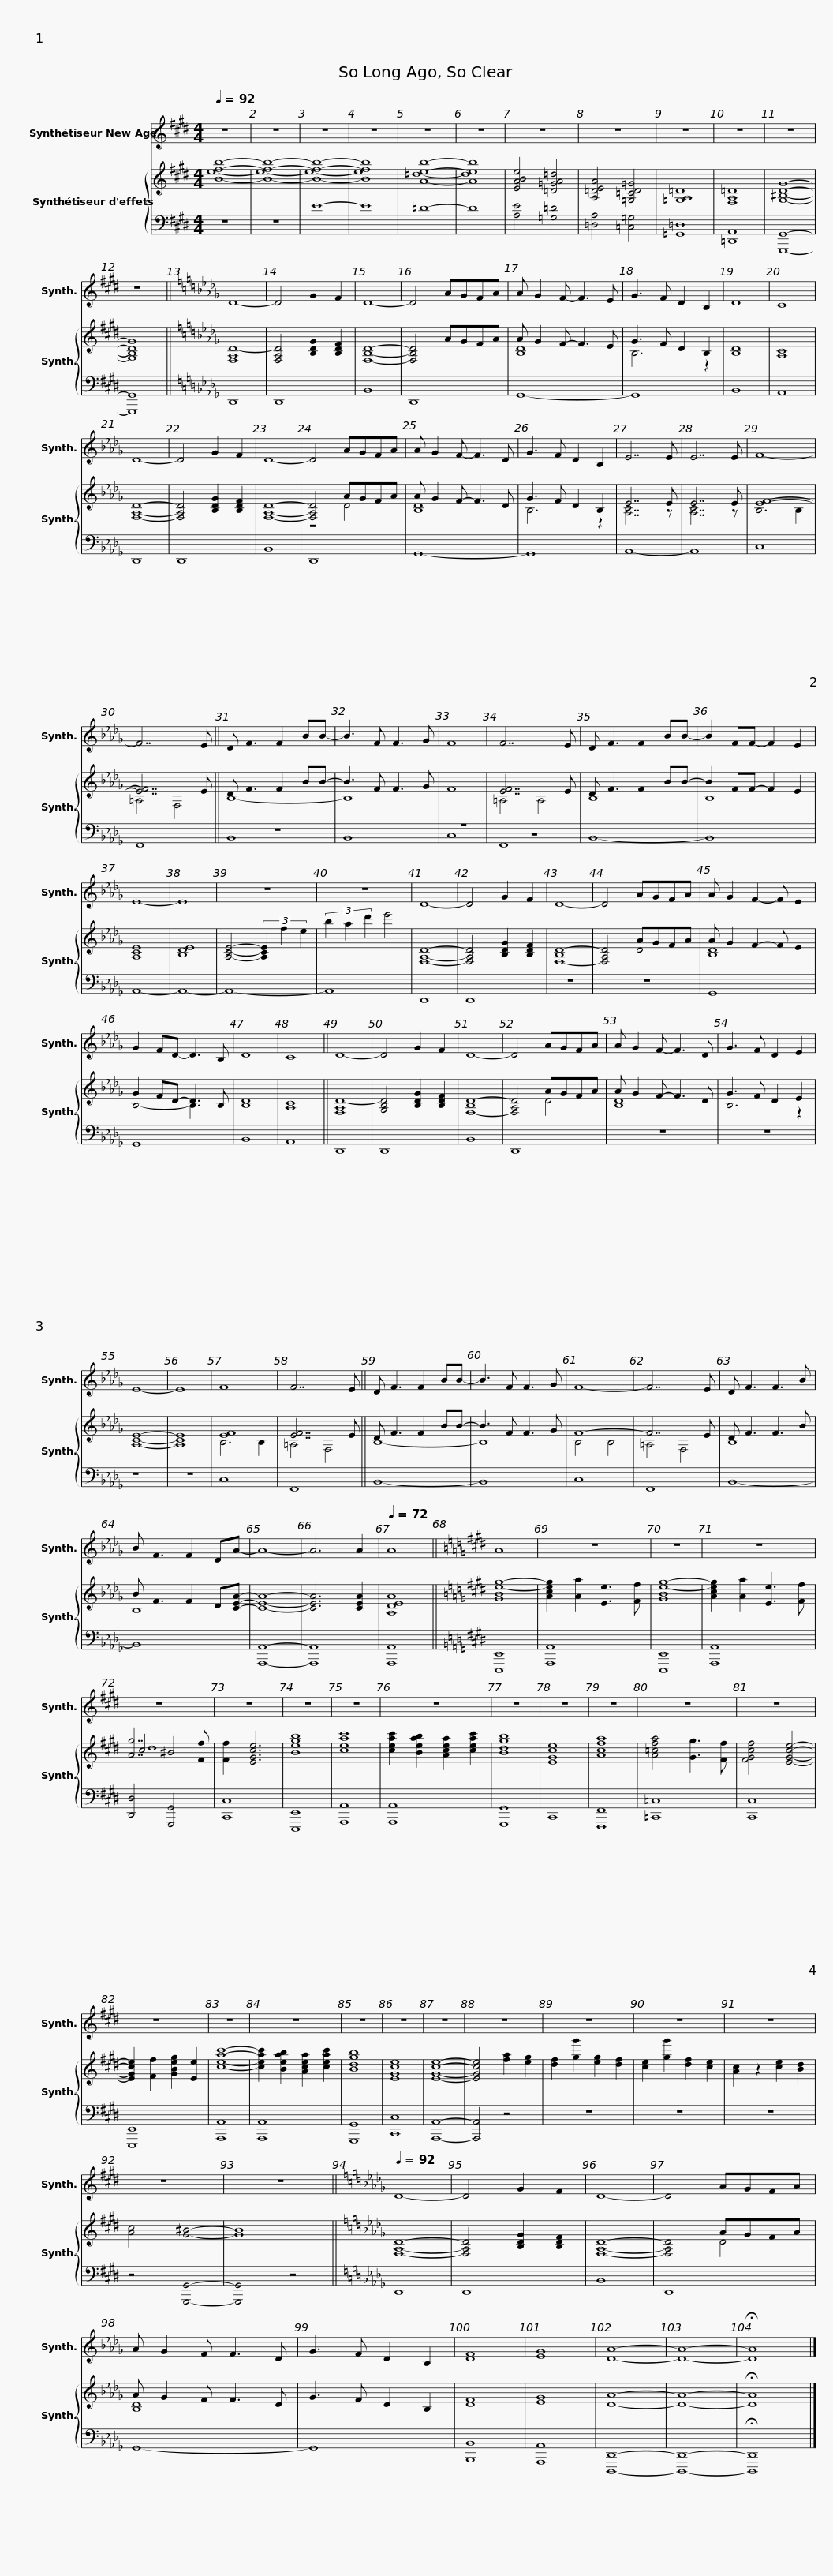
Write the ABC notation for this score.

X:1
%%score 1 { ( 2 4 6 ) | ( 3 5 ) }
L:1/8
Q:1/4=92
M:4/4
I:linebreak $
K:E
V:1 treble
V:2 treble
V:4 treble
V:6 treble
V:3 bass
V:5 bass
V:1
 z8 | z8 | z8 | z8 |$ z8 | %5
 z8 | z8 | z8 | z8 |$ z8 | %10
 z8 | z8 ||[K:Db] D8- | D4 G2 F2 |$ D8- | %15
 D4 AGFA | A G2 F- F3 E | G3 F D2 B,2 |$ D8 | C8 | %20
 D8- | D4 G2 F2 | D8- |$ D4 AGFA | A G2 F- F3 D | %25
 G3 F D2 B,2 | E7 E |$ E7 E | F8- | F7 E || %30
 D F3 F2 BB- |$ B3 F F3 G | F8 | F7 E | D F3 F2 BB- |$ %35
 B2 FF- F2 E2 | E8- | E8 | z8 | z8 |$ %40
 D8- | D4 G2 F2 | D8- | D4 AGFA |$ A G2 F2- F E2 | %45
 G2 FD- D3 B, | D8 | C8 ||$ D8- | D4 G2 F2 | %50
 D8- | D4 AGFA |$ A G2 F- F3 D | G3 F D2 E2 | E8- | %55
 E8 |$ F8 | F7 E || D F3 F2 BB- | B3 F F3 G |$ %60
 F8- | F7 E | D F3 F3 B | B F3 F2 DA- | A8- |$ %65
 A6 A2 |[Q:1/4=72] A8 ||[K:E] A8 | z8 | z8 |$ %70
 z8 | z8 | z8 | z8 | z8 |$ %75
 z8 | z8 | z8 | z8 | z8 |$ %80
 z8 | z8 | z8 | z8 | z8 |$ %85
 z8 | z8 | z8 | z8 | z8 |$ %90
 z8 | z8 | z8 ||[K:Db][Q:1/4=92] D8- | D4 G2 F2 |$ %95
 D8- | D4 AGFA | A G2 F F3 D | G3 F D2 B,2 |$ [DF]8 | %100
 [EG]8 | [DA]8- | [DA]8- | !fermata![DA]8 |] %104
V:2
 [Befb]8- | [Befb]8- | [Befb]8- | [Befb]8 |$ [A=deb]8- | %5
 [Adeb]8 | [EABe]4 [=D=GA=d]4 | [A,=DEA]4 [=G,=CD=G]4 | [=G,A,=D]8 |$ [F,A,=D]8 | %10
 [G,^B,DG]8- | [G,B,DG]8 ||[K:Db] [F,A,D-]8 | [F,A,D]4 [B,DG]2 [B,DF]2 |$ [F,B,D]8- | %15
 [F,B,D]4 AGFA | A G2 F- F3 E | G3 F D2 B,2 |$ [B,D]8 | [A,C]8 | %20
 [F,A,D]8- | [F,A,D]4 [B,DG]2 [B,DF]2 | [F,A,D]8- |$ [F,A,D]4 AGFA | A G2 F- F3 D | %25
 G3 F D2 B,2 | E7 E |$ E7 E | [EF]8- | [EF]7 E || %30
 D F3 F2 BB- |$ B3 F F3 G | F8 | [EF]7 E | D F3 F2 BB- |$ %35
 B2 FF- F2 E2 | [A,CE]8 | [B,DE]8 | [A,CE]4- (3[A,CE]2 f2 e2 | (3b2 a2 d'2 e'4 |$ %40
 [F,A,D]8- | [F,A,D]4 [B,DG]2 [B,DF]2 | [F,-B,D-]8 | [F,A,D]4 AGFA |$ A G2 F2- F E2 | %45
 G2 FD- D3 B, | [B,D]8 | [A,C]8 ||$ [F,A,D-]8 | [G,B,D]4 [B,DG]2 [B,DF]2 | %50
 [F,-B,D-]8 | [F,A,D]4 AGFA |$ A G2 F- F3 D | G3 F D2 E2 | [A,CE]8- | %55
 [A,CE]8 |$ [EF]8 | [EF]7 E || D F3 F2 BB- | B3 F F3 G |$ %60
 F8- | F7 E | D F3 F3 B | B F3 F2 D[CEA]- | [CEA]8- |$ %65
 [CEA]6 [CEA]2 | [A,DEA]8 ||[K:E] [GBe-g-]8 | [Aceg]2 [Aa]2 [Ee]3 [Ff] | [GBe-g-]8 |$ %70
 [Aceg]2 [Aa]2 [Ee]3 [Ff] | [Ag]7 [Ff] | [Ff]2 [EGce]6 | [Begb]8 | [ceac']8 |$ %75
 [ceac']2 [Beab]2 [Acea]2 [ceac']2 | [Bdgb]8 | [EGce]8 | [Acfa]8 | [A=cfa]4 [Gg]3 [Ff] |$ %80
 [FGcf]4 [EGce]4- | [EGce]2 [Ff]2 [GBeg]2 [Ee]2 | [ceac']8- | [ceac']2 [Beab]2 [Acea]2 [ceac']2 | [Bdgb]8 |$ %85
 [EGce]8 | [EGce]8- | [EGce]4 [fa]2 [eg]2 | [df]2 [gg']2 [eg]2 [df]2 | [ce]2 [gg']2 [df]2 [ce]2 |$ %90
 [Ac]2 z2 [ce]2 [Bd]2 | [Ac]4 [G^B]4- | [GB]8 ||[K:Db] [F,A,D]8- | [F,A,D]4 [B,DG]2 [B,DF]2 |$ %95
 [F,A,D]8- | [F,A,D]4 AGFA | A G2 F F3 D | G3 F D2 B,2 |$ [DF]8 | %100
 [EG]8 | [DA]8- | [DA]8- | !fermata![DA]8 |] %104
V:3
 z8 | z8 | E8- | E8 |$ =D8- | %5
 D8 | [A,E]4 [=G,=D]4 | [=D,A,]4 [=C,=G,]4 | [=G,,=D,]8 |$ [=D,,A,,]8 | %10
 [G,,,G,,]8- | [G,,,G,,]8 ||[K:Db] D,,8 | D,,8 |$ B,,8 | %15
 D,,8 | G,,8- | G,,8 |$ B,,8 | A,,8 | %20
 D,,8 | D,,8 | B,,8 |$ D,,8 | G,,8- | %25
 G,,8 | A,,8- |$ A,,8 | C,8 | F,,8 || %30
 z8 |$ B,,8 | z8 | z8 | B,,8- |$ %35
 B,,8 | A,,8- | A,,8- | A,,8- | A,,8 |$ %40
 D,,8 | D,,8 | z8 | z8 |$ G,,8 | %45
 G,,8 | B,,8 | A,,8 ||$ D,,8 | D,,8 | %50
 B,,8 | D,,8 |$ z8 | z8 | z8 | %55
 z8 |$ C,8 | F,,8 || B,,8- | B,,8 |$ %60
 C,8 | F,,8 | B,,8- | B,,8 | [A,,,A,,]8- |$ %65
 [A,,,A,,]8 | [A,,,A,,]8 ||[K:E] [E,,,E,,]8 | [A,,,A,,]8 | [E,,,E,,]8 |$ %70
 [A,,,A,,]8 | [D,,D,]4 [G,,,G,,]4 | [C,,C,]8 | [E,,,E,,]8 | [A,,,A,,]8 |$ %75
 [A,,,A,,]8 | [G,,,G,,]8 | C,,8 | [F,,,F,,]8 | [=C,,=C,]8 |$ %80
 [C,,C,]8 | [E,,,E,,]8 | [A,,,A,,]8 | [A,,,A,,]8 | [G,,,G,,]8 |$ %85
 [C,,C,]8 | [A,,,A,,]8- | [A,,,A,,]4 z4 | z8 | z8 |$ %90
 z8 | z4 [G,,,G,,]4- | [G,,,G,,]4 z4 ||[K:Db] D,,8 | D,,8 |$ %95
 B,,8 | D,,8 | G,,8- | G,,8 |$ [B,,,B,,]8 | %100
 [A,,,A,,]8 | [D,,,D,,]8- | [D,,,D,,]8- | !fermata![D,,,D,,]8 |] %104
V:4
 x8 | x8 | x8 | x8 |$ x8 | %5
 x8 | x8 | x8 | x8 |$ x8 | %10
 x8 | x8 ||[K:Db] x8 | x8 |$ x8 | %15
 x8 | [B,D]8 | B,6 z2 |$ x8 | x8 | %20
 x8 | x8 | x8 |$ z4 D4 | [B,D]8 | %25
 B,6 z2 | [A,C]7 z |$ [A,C]7 z | B,6 B,2 | =A,4 F,4 || %30
 B,8- |$ B,8 | x8 | =A,4 A,4 | B,8 |$ %35
 B,8 | x8 | x8 | x8 | x8 |$ %40
 x8 | x8 | x8 | x4 D4 |$ [B,D]8 | %45
 B,4- B,3 x | x8 | x8 ||$ x8 | x8 | %50
 x8 | x4 D4 |$ [B,D]8 | B,6 z2 | x8 | %55
 x8 |$ B,6 B,2 | =A,4 F,4 || B,8- | B,8 |$ %60
 B,4 B,4 | =A,4 F,4 | B,8 | B,8 | x8 |$ %65
 x8 | x8 ||[K:E] x8 | x8 | x8 |$ %70
 x8 | c4 ^B4 | x8 | x8 | x8 |$ %75
 x8 | x8 | x8 | x8 | x8 |$ %80
 x8 | x8 | x8 | x8 | x8 |$ %85
 x8 | x8 | x8 | x8 | x8 |$ %90
 x8 | x8 | x8 ||[K:Db] x8 | x8 |$ %95
 x8 | x4 D4 | [B,D]8 | x8 |$ x8 | %100
 x8 | x8 | x8 | x8 |] %104
V:5
 x8 | x8 | x8 | x8 |$ x8 | %5
 x8 | x8 | x8 | x8 |$ x8 | %10
 x8 | x8 ||[K:Db] x8 | x8 |$ x8 | %15
 x8 | x8 | x8 |$ x8 | x8 | %20
 x8 | x8 | x8 |$ x8 | x8 | %25
 x8 | x8 |$ x8 | x8 | x8 || %30
 B,,8- |$ x8 | C,8 | F,,8 | x8 |$ %35
 x8 | x8 | x8 | x8 | x8 |$ %40
 x8 | x8 | x8 | x8 |$ x8 | %45
 x8 | x8 | x8 ||$ x8 | x8 | %50
 x8 | x8 |$ x8 | x8 | x8 | %55
 x8 |$ x8 | x8 || x8 | x8 |$ %60
 x8 | x8 | x8 | x8 | x8 |$ %65
 x8 | x8 ||[K:E] x8 | x8 | x8 |$ %70
 x8 | x8 | x8 | x8 | x8 |$ %75
 x8 | x8 | x8 | x8 | x8 |$ %80
 x8 | x8 | x8 | x8 | x8 |$ %85
 x8 | x8 | x8 | x8 | x8 |$ %90
 x8 | x8 | x8 ||[K:Db] x8 | x8 |$ %95
 x8 | x8 | x8 | x8 |$ x8 | %100
 x8 | x8 | x8 | x8 |] %104
V:6
 x8 | x8 | x8 | x8 |$ x8 | %5
 x8 | x8 | x8 | x8 |$ x8 | %10
 x8 | x8 ||[K:Db] x8 | x8 |$ x8 | %15
 x8 | x8 | x8 |$ x8 | x8 | %20
 x8 | x8 | x8 |$ x8 | x8 | %25
 x8 | x8 |$ x8 | x8 | x8 || %30
 x8 |$ x8 | x8 | x8 | x8 |$ %35
 x8 | x8 | x8 | x8 | x8 |$ %40
 x8 | x8 | x8 | x8 |$ x8 | %45
 x8 | x8 | x8 ||$ x8 | x8 | %50
 x8 | x8 |$ x8 | x8 | x8 | %55
 x8 |$ x8 | x8 || x8 | x8 |$ %60
 x8 | x8 | x8 | x8 | x8 |$ %65
 x8 | x8 ||[K:E] x8 | x8 | x8 |$ %70
 x8 | d8 | x8 | x8 | x8 |$ %75
 x8 | x8 | x8 | x8 | x8 |$ %80
 x8 | x8 | x8 | x8 | x8 |$ %85
 x8 | x8 | x8 | x8 | x8 |$ %90
 x8 | x8 | x8 ||[K:Db] x8 | x8 |$ %95
 x8 | x8 | x8 | x8 |$ x8 | %100
 x8 | x8 | x8 | x8 |] %104
